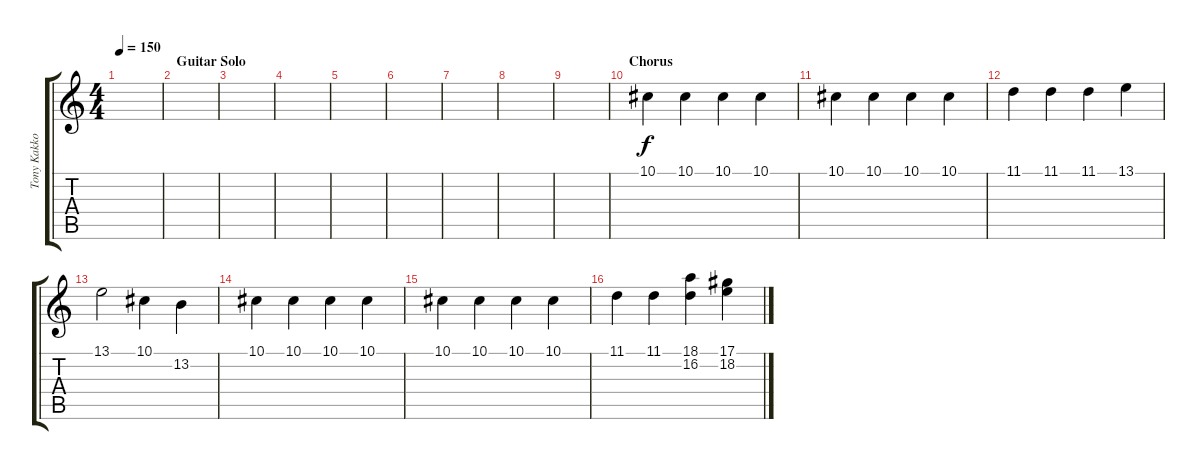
\track ("Tony Kakko - Backing Vocals" "Tony Kakko") {instrument lead1square}
\staff {score tabs}
\tuning (Eb4 Bb3 Gb3 Db3 Ab2 Eb2) {hide}
\ts (4 4)
\tempo 150
\clef g2
\ks c
|
\section ("" "Guitar Solo")
|
|
|
|
|
|
|
|
\section ("" "Chorus")
10.1.4 10.1.4 10.1.4 10.1.4 |
10.1.4 10.1.4 10.1.4 10.1.4 |
11.1.4 11.1.4 11.1.4 13.1.4 |
13.1.2 10.1.4 13.2.4 |
10.1.4 10.1.4 10.1.4 10.1.4 |
10.1.4 10.1.4 10.1.4 10.1.4 |
11.1.4 11.1.4 (18.1 16.2).4 (17.1 18.2).4
